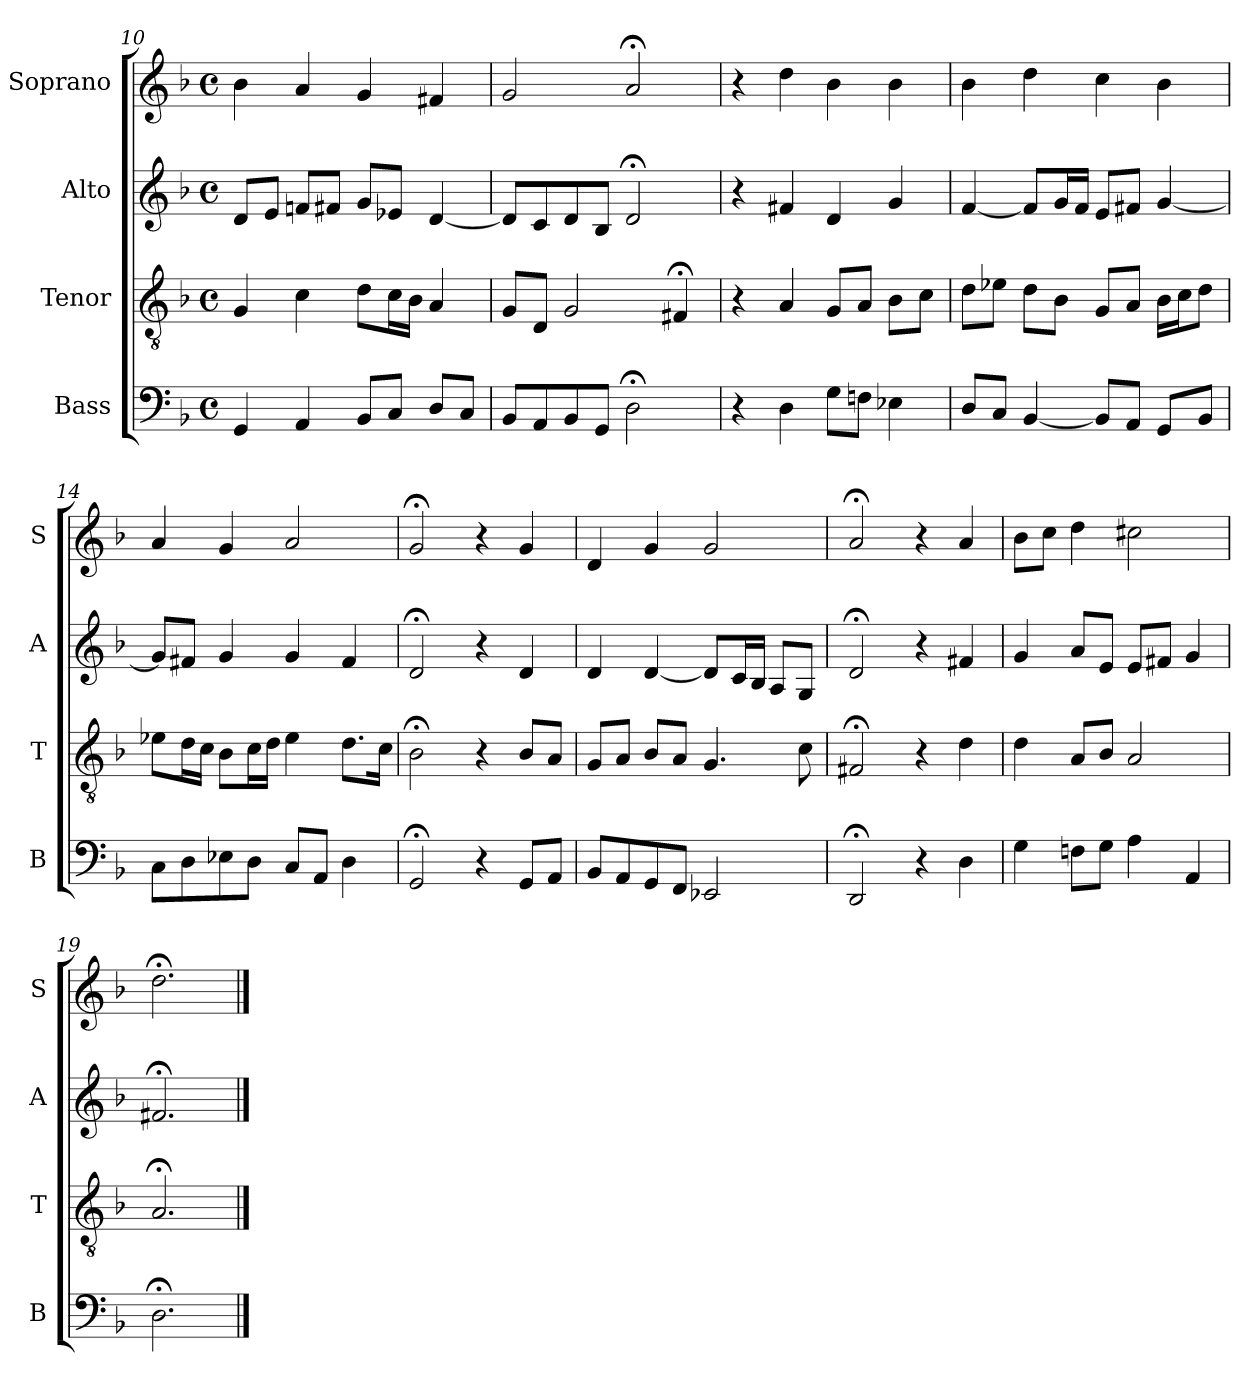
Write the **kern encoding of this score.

**kern	**kern	**kern	**kern
*part4	*part3	*part2	*part1
*staff4	*staff3	*staff2	*staff1
*I"Bass	*I"Tenor	*I"Alto	*I"Soprano
*I'B	*I'T	*I'A	*I'S
*clefF4	*clefGv2	*clefG2	*clefG2
*k[b-]	*k[b-]	*k[b-]	*k[b-]
*d:	*d:	*d:	*d:
*M4/4	*M4/4	*M4/4	*M4/4
*met(c)	*met(c)	*met(c)	*met(c)
=10	=10	=10	=10
4GG	4G	8dL	4b-
.	.	8eJ	.
4AA	4c	8fnL	4a
.	.	8f#XJ	.
8BB-L	8dL	8gL	4g
8CJ	16cL	8e-XJ	.
.	16B-JJ	.	.
8DL	4A	[4d	4f#X
8CJ	.	.	.
=11	=11	=11	=11
8BB-L	8GL	8dL]	2g
8AA	8DJ	8c	.
8BB-	2G	8d	.
8GGJ	.	8B-J	.
2D;<	.	2d;<	2a;<
.	4F#X;<	.	.
=12	=12	=12	=12
4r	4r	4r	4r
4D	4A	4f#X	4dd
8GL	8GL	4d	4b-
8FnJ	8AJ	.	.
4E-X	8B-L	4g	4b-
.	8cJ	.	.
=13	=13	=13	=13
8DL	8dL	[4f	4b-
8CJ	8e-XJ	.	.
[4BB-	8dL	8fL]	4dd
.	8B-J	16gL	.
.	.	16fJJ	.
8BB-iL]	8GiL	8eiL	4cci
8AAJ	8AJ	8f#XJ	.
8GGL	16B-LL	[4g	4b-
.	16cJ	.	.
8BB-J	8dJ	.	.
=14	=14	=14	=14
8CL	8e-XL	8gL]	4a
8D	16dL	8f#XJ	.
.	16cJJ	.	.
8E-X	8B-L	4g	4g
8DJ	16cL	.	.
.	16dJJ	.	.
8CL	4e-	4g	2a
8AAJ	.	.	.
4D	8.dL	4f#	.
.	16cJk	.	.
=15	=15	=15	=15
2GG;<	2B-;<	2d;<	2g;<
4r	4r	4r	4r
8GGL	8B-L	4d	4g
8AAJ	8AJ	.	.
=16	=16	=16	=16
8BB-L	8GL	4d	4d
8AA	8AJ	.	.
8GG	8B-L	[4d	4g
8FFJ	8AJ	.	.
2EE-X	4.G	8dL]	2g
.	.	16cL	.
.	.	16B-JJ	.
.	.	8AL	.
.	8c	8GJ	.
=17	=17	=17	=17
2DD;<	2F#X;<	2d;<	2a;<
4r	4r	4r	4r
4D	4d	4f#X	4a
=18	=18	=18	=18
4G	4d	4g	8b-L
.	.	.	8ccJ
8FnL	8AL	8aL	4dd
8GJ	8B-J	8eJ	.
4A	2A	8eL	2cc#X
.	.	8f#XJ	.
4AA	.	4g	.
=19	=19	=19	=19
2.D;<	2.A;<	2.f#X;<	2.dd;<
==	==	==	==
*-	*-	*-	*-
